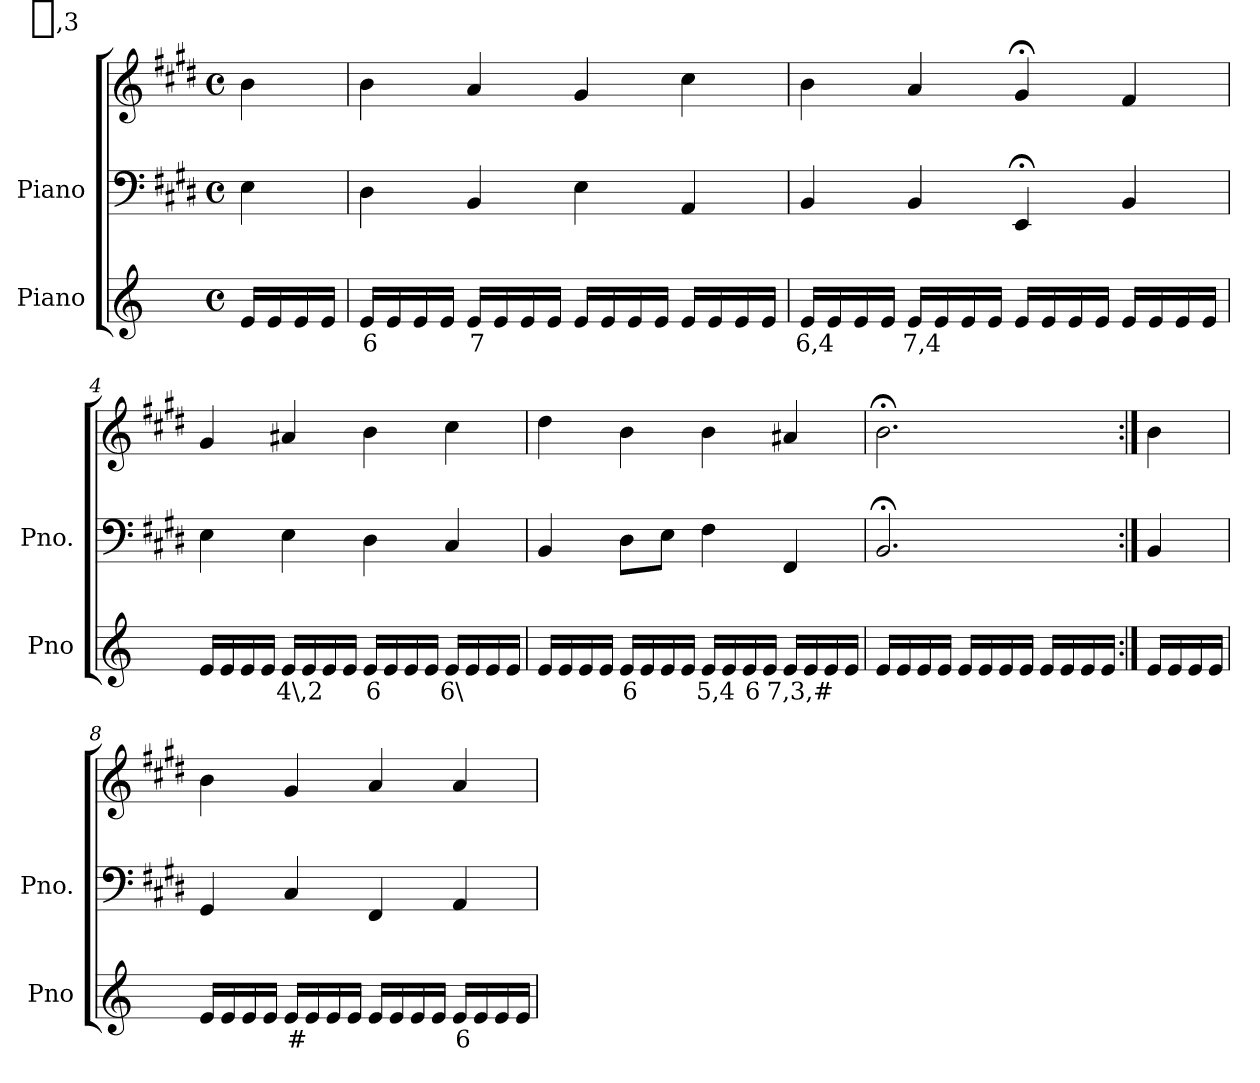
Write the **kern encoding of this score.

**kern	**text	**kern	**kern
*part2	*part2	*part1	*part1
*staff3	*staff3	*staff2	*staff1
*I"Piano	*	*I"Piano	*
*I'Pno	*	*I'Pno.	*
*clefG2	*	*clefF4	*clefG2
*k[]	*	*k[f#c#g#d#]	*k[f#c#g#d#]
*M4/4	*	*M4/4	*M4/4
*met(c)	*	*met(c)	*met(c)
=1	=1	=1	=1
16e/LL	.	4E\	4b\
16e/	.	.	.
16e/	.	.	.
16e/JJ	.	.	.
=2	=2	=2	=2
!	!LO:LY:b	!	!
16e/LL	6	4D#\	4b\
16e/	.	.	.
16e/	.	.	.
16e/JJ	.	.	.
!	!LO:LY:b	!	!
16e/LL	7	4BB/	4a/
16e/	.	.	.
16e/	.	.	.
16e/JJ	.	.	.
16e/LL	.	4E\	4g#/
16e/	.	.	.
16e/	.	.	.
16e/JJ	.	.	.
16e/LL	.	4AA/	4cc#\
16e/	.	.	.
16e/	.	.	.
16e/JJ	.	.	.
=3	=3	=3	=3
!	!LO:LY:b	!	!
16e/LL	6,4	4BB/	4b\
16e/	.	.	.
16e/	.	.	.
16e/JJ	.	.	.
!	!LO:LY:b	!	!
16e/LL	7,4	4BB/	4a/
16e/	.	.	.
!	!LO:LY:b	!	!
16e/	_,3	.	.
16e/JJ	.	.	.
16e/LL	.	4EE;</	4g#;</
16e/	.	.	.
16e/	.	.	.
16e/JJ	.	.	.
16e/LL	.	4BB/	4f#/
16e/	.	.	.
16e/	.	.	.
16e/JJ	.	.	.
=4	=4	=4	=4
16e/LL	.	4E\	4g#/
16e/	.	.	.
16e/	.	.	.
16e/JJ	.	.	.
!	!LO:LY:b	!	!
16e/LL	4\,2	4E\	4a#X/
16e/	.	.	.
16e/	.	.	.
16e/JJ	.	.	.
!	!LO:LY:b	!	!
16e/LL	6	4D#\	4b\
16e/	.	.	.
16e/	.	.	.
16e/JJ	.	.	.
!	!LO:LY:b	!	!
16e/LL	6\	4C#/	4cc#\
16e/	.	.	.
16e/	.	.	.
16e/JJ	.	.	.
=5	=5	=5	=5
16e/LL	.	4BB/	4dd#\
16e/	.	.	.
16e/	.	.	.
16e/JJ	.	.	.
!	!LO:LY:b	!	!
16e/LL	6	8D#\L	4b\
16e/	.	.	.
16e/	.	8E\J	.
16e/JJ	.	.	.
!	!LO:LY:b	!	!
16e/LL	5,4	4F#\	4b\
16e/	.	.	.
!	!LO:LY:b	!	!
16e/	6	.	.
16e/JJ	.	.	.
!	!LO:LY:b	!	!
16e/LL	7,3,#	4FF#/	4a#X/
16e/	.	.	.
16e/	.	.	.
16e/JJ	.	.	.
=6	=6	=6	=6
16e/LL	.	2.BB;</	2.b;<\
16e/	.	.	.
16e/	.	.	.
16e/JJ	.	.	.
16e/LL	.	.	.
16e/	.	.	.
16e/	.	.	.
16e/JJ	.	.	.
16e/LL	.	.	.
16e/	.	.	.
16e/	.	.	.
16e/JJ	.	.	.
=7:|!	=7:|!	=7:|!	=7:|!
16e/LL	.	4BB/	4b\
16e/	.	.	.
16e/	.	.	.
16e/JJ	.	.	.
=8	=8	=8	=8
16e/LL	.	4GG#/	4b\
16e/	.	.	.
16e/	.	.	.
16e/JJ	.	.	.
!	!LO:LY:b	!	!
16e/LL	#	4C#/	4g#/
16e/	.	.	.
16e/	.	.	.
16e/JJ	.	.	.
16e/LL	.	4FF#/	4a/
16e/	.	.	.
16e/	.	.	.
16e/JJ	.	.	.
!	!LO:LY:b	!	!
16e/LL	6	4AA/	4a/
16e/	.	.	.
16e/	.	.	.
16e/JJ	.	.	.
=	=	=	=
*-	*-	*-	*-
